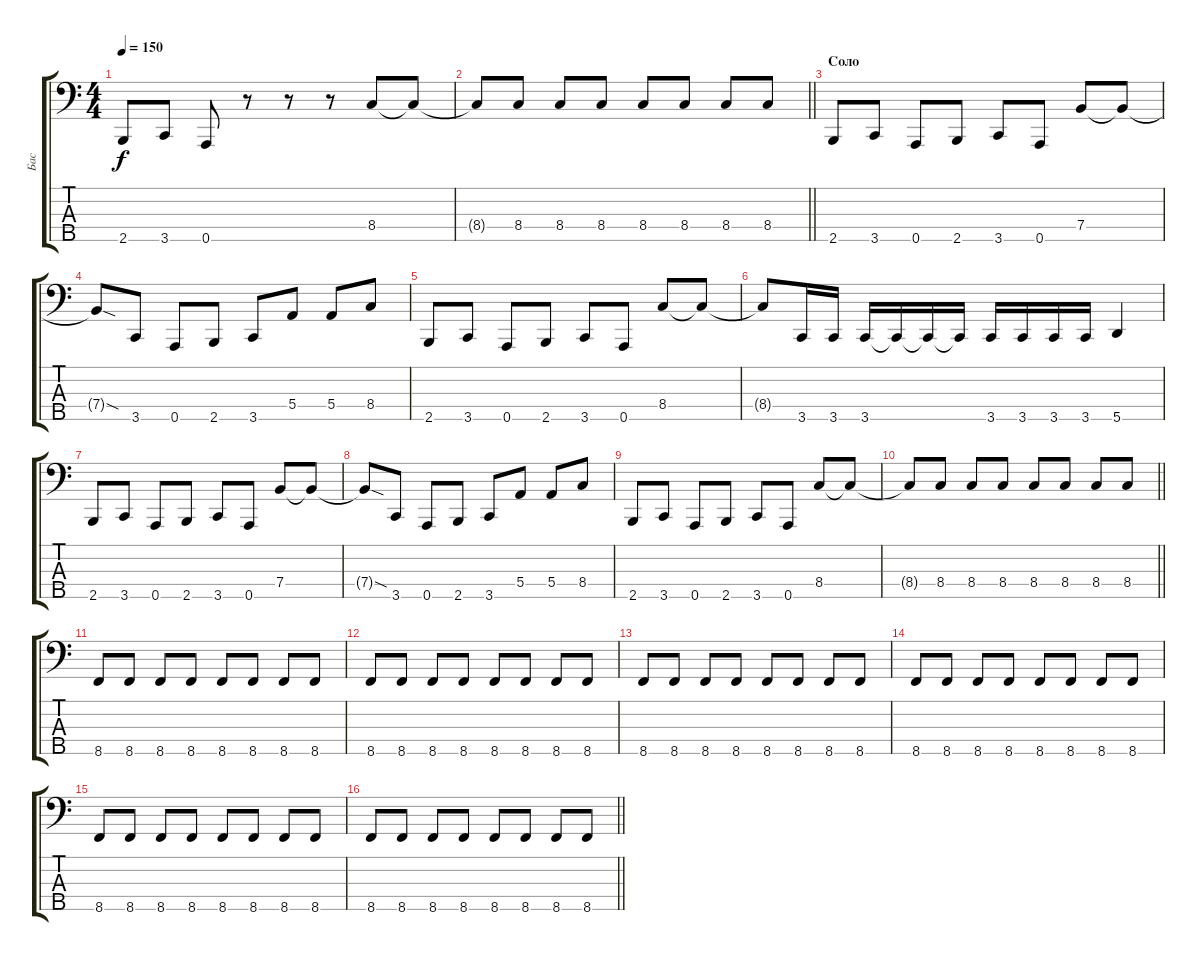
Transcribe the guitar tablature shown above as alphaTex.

\track ("Бас" "Бас") {solo instrument electricbassfinger}
\staff {score tabs}
\tuning (Gb2 D2 A1 E1 A0) {hide}
\ts (4 4)
\tempo 150
\clef f4
\ks c
2.5.8{dy f} 3.5.8 0.5.8 r.8 r.8 r.8 8.4.8 8.4{t}.8 |
\barLineRight lightlight
8.4{t}.8 8.4.8 8.4.8 8.4.8 8.4.8 8.4.8 8.4.8 8.4.8 |
\section ("" "Соло")
2.5.8 3.5.8 0.5.8 2.5.8 3.5.8 0.5.8 7.4.8 7.4{t}.8 |
7.4{sod t}.8 3.5.8 0.5.8 2.5.8 3.5.8 5.4.8 5.4.8 8.4.8 |
2.5.8 3.5.8 0.5.8 2.5.8 3.5.8 0.5.8 8.4.8 8.4{t}.8 |
8.4{t}.8 3.5.16 3.5.16 3.5.16 3.5{t}.16 3.5{t}.16 3.5{t}.16 3.5.16 3.5.16 3.5.16 3.5.16 5.5.4 |
2.5.8 3.5.8 0.5.8 2.5.8 3.5.8 0.5.8 7.4.8 7.4{t}.8 |
7.4{sod t}.8 3.5.8 0.5.8 2.5.8 3.5.8 5.4.8 5.4.8 8.4.8 |
2.5.8 3.5.8 0.5.8 2.5.8 3.5.8 0.5.8 8.4.8 8.4{t}.8 |
\barLineRight lightlight
8.4{t}.8 8.4.8 8.4.8 8.4.8 8.4.8 8.4.8 8.4.8 8.4.8 |
8.5.8 8.5.8 8.5.8 8.5.8 8.5.8 8.5.8 8.5.8 8.5.8 |
8.5.8 8.5.8 8.5.8 8.5.8 8.5.8 8.5.8 8.5.8 8.5.8 |
8.5.8 8.5.8 8.5.8 8.5.8 8.5.8 8.5.8 8.5.8 8.5.8 |
8.5.8 8.5.8 8.5.8 8.5.8 8.5.8 8.5.8 8.5.8 8.5.8 |
8.5.8 8.5.8 8.5.8 8.5.8 8.5.8 8.5.8 8.5.8 8.5.8 |
\barLineRight lightlight
8.5.8 8.5.8 8.5.8 8.5.8 8.5.8 8.5.8 8.5.8 8.5.8
